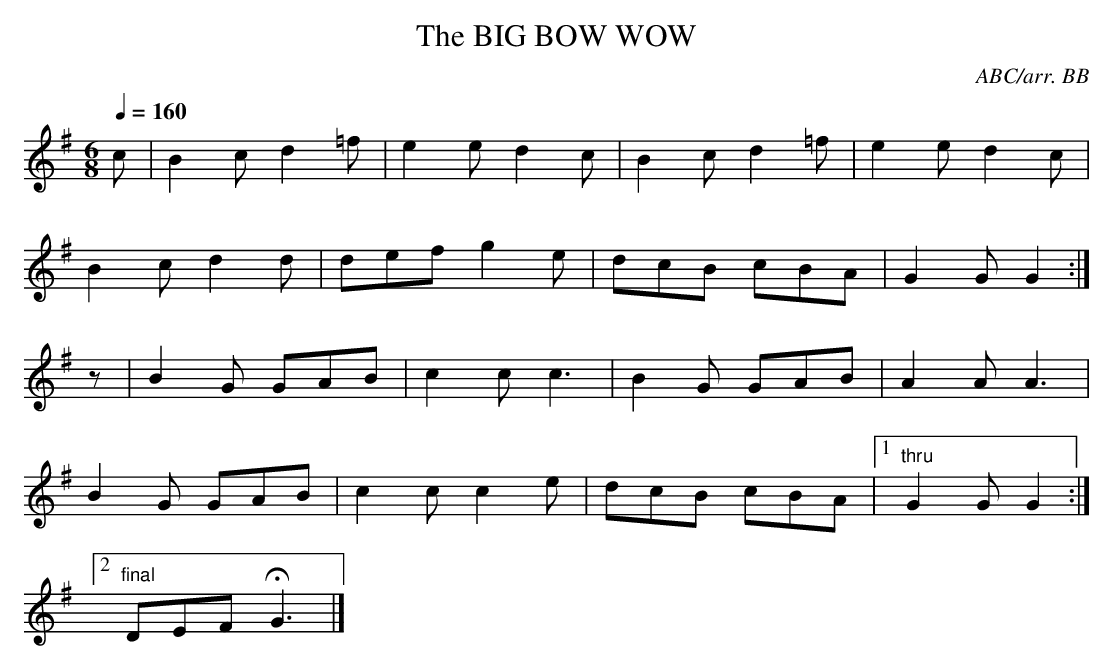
X:1
T:BIG BOW WOW, The
C:ABC/arr. BB
Q:1/4=160
L:1/8
M:6/8
K:G
c|B2c d2=f|e2e d2c|B2c d2=f|e2e d2c|
B2c d2d|def g2e|dcB cBA|G2G G2 :|
z|B2G GAB|c2c c3|B2G GAB|A2A A3|
B2G GAB|c2c c2e|dcB cBA|1 "thru"G2G G2 :|
[2 "final"DEF HG3|]
